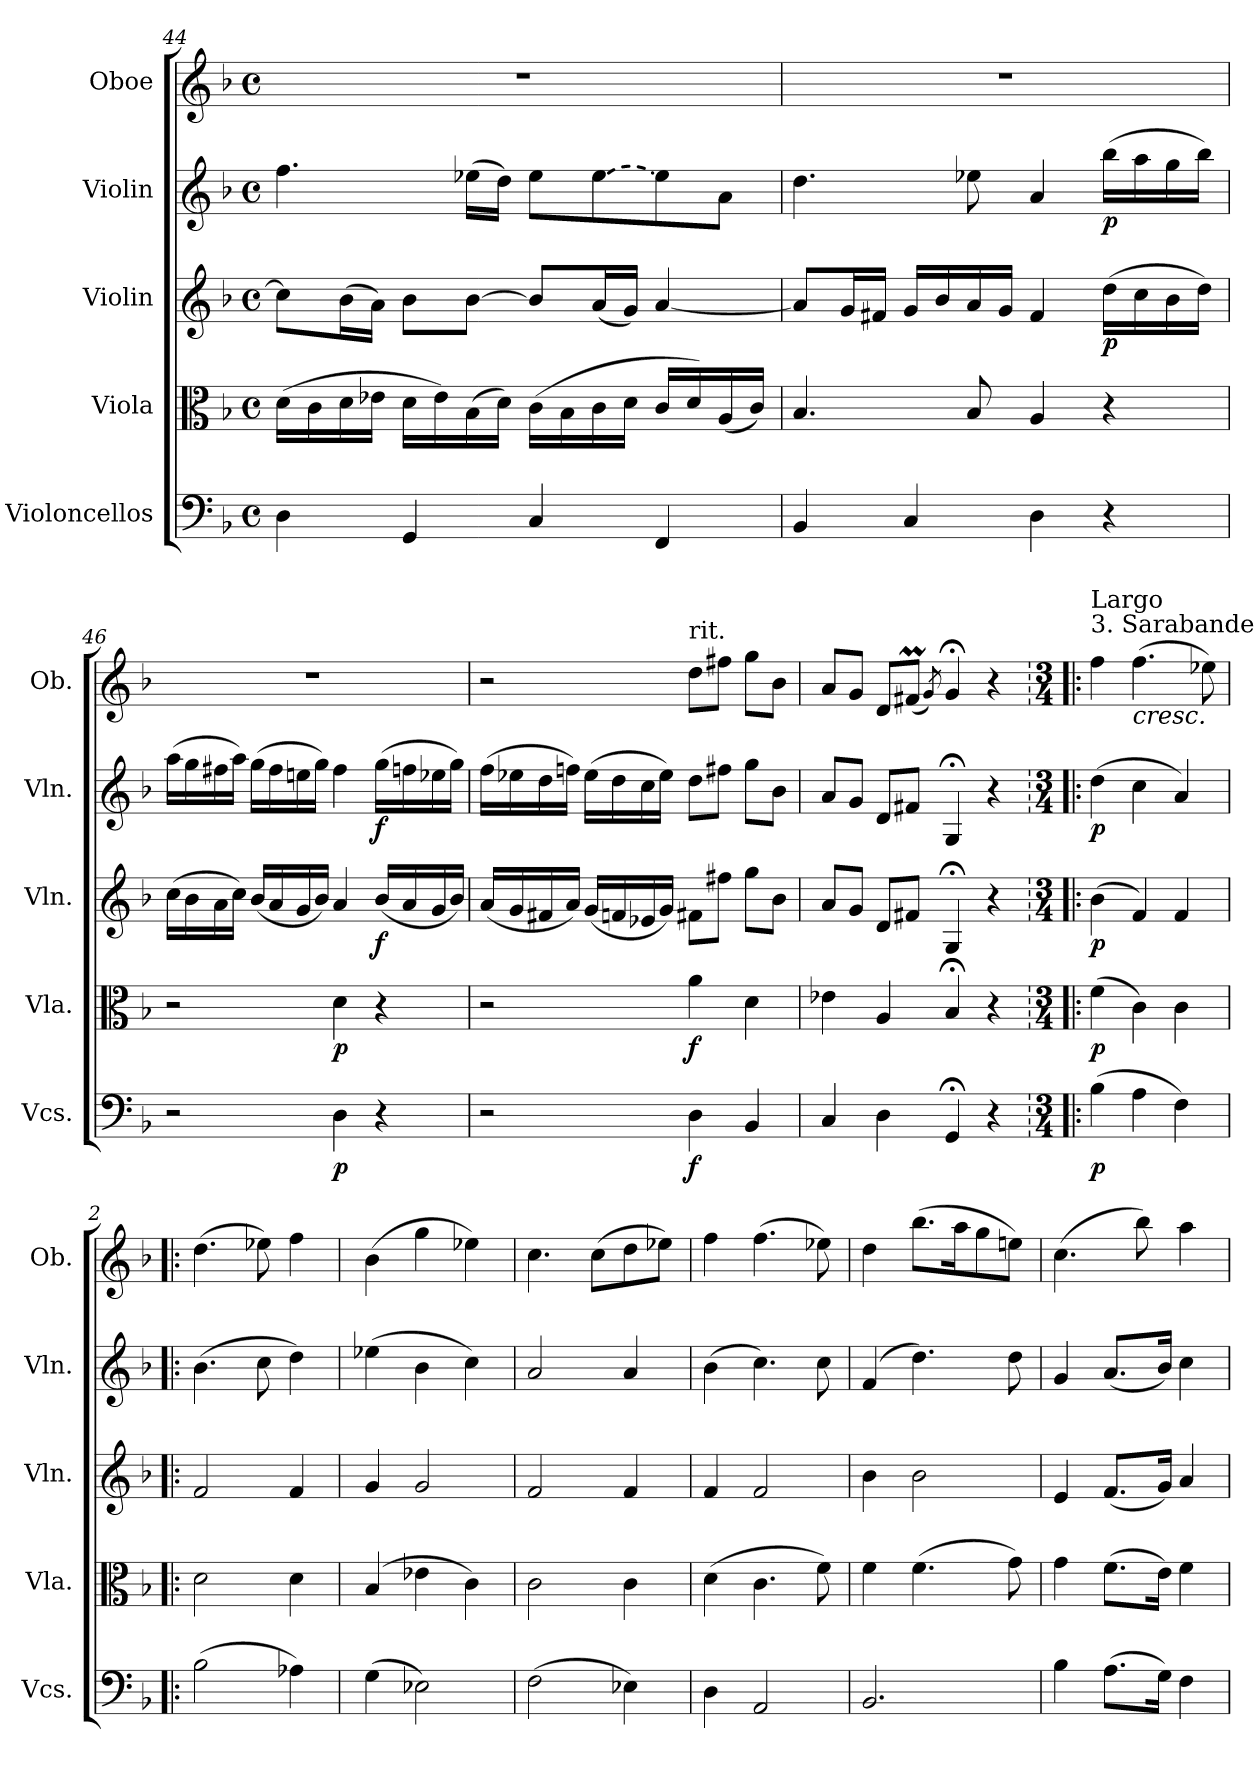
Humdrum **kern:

**kern	**dynam	**kern	**dynam	**kern	**dynam	**kern	**dynam	**kern
*part5	*part5	*part4	*part4	*part3	*part3	*part2	*part2	*part1
*staff5	*staff5	*staff4	*staff4	*staff3	*staff3	*staff2	*staff2	*staff1
*I"Violoncellos	*	*I"Viola	*	*I"Violin	*	*I"Violin	*	*I"Oboe
*I'Vcs.	*	*I'Vla.	*	*I'Vln.	*	*I'Vln.	*	*I'Ob.
*clefF4	*	*clefC3	*	*clefG2	*	*clefG2	*	*clefG2
*k[b-]	*	*k[b-]	*	*k[b-]	*	*k[b-]	*	*k[b-]
*M4/4	*	*M4/4	*	*M4/4	*	*M4/4	*	*M4/4
*met(c)	*	*met(c)	*	*met(c)	*	*met(c)	*	*met(c)
=44	=44	=44	=44	=44	=44	=44	=44	=44
4D\	.	(>16d\LL	.	8cc\L]	.	4.ff\	.	1r
.	.	16c\	.	.	.	.	.	.
.	.	16d\	.	(>16b-\L	.	.	.	.
.	.	16e-X\JJ	.	16a\JJ)	.	.	.	.
4GG/	.	16d\LL	.	8b-\L	.	.	.	.
.	.	16e-\)	.	.	.	.	.	.
.	.	(>16B-\	.	[8b-\J	.	(>16ee-X\LL	.	.
.	.	16d\JJ)	.	.	.	16dd\JJ)	.	.
4C/	.	(>16c\LL	.	8b-/L]	.	8ee-\L	.	.
.	.	16B-\	.	.	.	.	.	.
!	!	!	!	!	!	!LO:T:dash	!	!
.	.	16c\	.	(<16a/L	.	[8ee-\	.	.
.	.	16d\JJ	.	16g/JJ)	.	.	.	.
4FF/	.	16c/LL	.	[4a/	.	8ee-\]	.	.
.	.	16d/)	.	.	.	.	.	.
.	.	(<16A/	.	.	.	8a\J	.	.
.	.	16c/JJ)	.	.	.	.	.	.
!!LO:PB:g=z
=45	=45	=45	=45	=45	=45	=45	=45	=45
4BB-/	.	4.B-/	.	8a/L]	.	4.dd\	.	1r
.	.	.	.	16g/L	.	.	.	.
.	.	.	.	16f#X/JJ	.	.	.	.
4C/	.	.	.	16g/LL	.	.	.	.
.	.	.	.	16b-/	.	.	.	.
.	.	8B-/	.	16a/	.	8ee-X\	.	.
.	.	.	.	16g/JJ	.	.	.	.
4D\	.	4A/	.	4f#/	.	4a/	.	.
!	!	!	!	!	!LO:DY:b	!	!LO:DY:b	!
4r	.	4r	.	(>16dd\LL	p	(>16bb-\LL	p	.
.	.	.	.	16cc\	.	16aa\	.	.
.	.	.	.	16b-\	.	16gg\	.	.
.	.	.	.	16dd\JJ)	.	16bb-\JJ)	.	.
=46	=46	=46	=46	=46	=46	=46	=46	=46
2r	.	2r	.	(>16cc\LL	.	(>16aa\LL	.	1r
.	.	.	.	16b-\	.	16gg\	.	.
.	.	.	.	16a\	.	16ff#X\	.	.
.	.	.	.	16cc\JJ)	.	16aa\JJ)	.	.
.	.	.	.	(<16b-/LL	.	(>16gg\LL	.	.
.	.	.	.	16a/	.	16ff#\	.	.
.	.	.	.	16g/	.	16een\	.	.
.	.	.	.	16b-/JJ)	.	16gg\JJ)	.	.
!	!LO:DY:b	!	!LO:DY:b	!	!	!	!	!
4D\	p	4d\	p	4a/	.	4ff#\	.	.
!	!	!	!	!	!LO:DY:b	!	!LO:DY:b	!
4r	.	4r	.	(<16b-/LL	f	(>16gg\LL	f	.
.	.	.	.	16a/	.	16ffn\	.	.
.	.	.	.	16g/	.	16ee-X\	.	.
.	.	.	.	16b-/JJ)	.	16gg\JJ)	.	.
!!LO:LB:g=z
=47	=47	=47	=47	=47	=47	=47	=47	=47
2r	.	2r	.	(<16a/LL	.	(>16ff\LL	.	2r
.	.	.	.	16g/	.	16ee-X\	.	.
.	.	.	.	16f#X/	.	16dd\	.	.
.	.	.	.	16a/JJ)	.	16ffn\JJ)	.	.
.	.	.	.	(<16g/LL	.	(>16ee-\LL	.	.
.	.	.	.	16fn/	.	16dd\	.	.
.	.	.	.	16e-X/	.	16cc\	.	.
.	.	.	.	16g/JJ)	.	16ee-\JJ)	.	.
*	*	*	*	*	*	*	*	*MM95
!	!	!	!	!	!	!	!	!LO:TX:a:t=rit.
!	!LO:DY:b	!	!LO:DY:b	!	!	!	!	!
4D\	f	4a\	f	8f#X\L	.	8dd\L	.	8dd\L
.	.	.	.	8ff#X\J	.	8ff#X\J	.	8ff#X\J
4BB-/	.	4d\	.	8gg\L	.	8gg\L	.	8gg\L
.	.	.	.	8b-\J	.	8b-\J	.	8b-\J
=48	=48	=48	=48	=48	=48	=48	=48	=48
4C/	.	4e-X\	.	8a/L	.	8a/L	.	8a/L
.	.	.	.	8g/J	.	8g/J	.	8g/J
*	*	*	*	*	*	*	*	*MM60
4D\	.	4A/	.	8d/L	.	8d/L	.	8d/L
.	.	.	.	8f#X/J	.	8f#X/J	.	(<8f#Xm/J
*	*	*	*	*	*	*	*	*MM25
.	.	.	.	.	.	.	.	8qg/)
4GG;</	.	4B-;</	.	4G;</	.	4G;</	.	4g;</
4r	.	4r	.	4r	.	4r	.	4r
!!LO:PB:g=z
=1|!:	=1|!:	=1|!:	=1|!:	=1|!:	=1|!:	=1|!:	=1|!:	=1|!:
*M3/4	*	*M3/4	*	*M3/4	*	*M3/4	*	*M3/4
*	*	*	*	*	*	*	*	*MM66
!	!	!	!	!	!	!	!	!LO:TX:a:t=3. Sarabande
!	!	!	!	!	!	!	!	!LO:TX:a:t=Largo
!	!LO:DY:b	!	!LO:DY:b	!	!LO:DY:b	!	!LO:DY:b	!
(>4B-\	p	(>4f\	p	(>4b-\	p	(>4dd\	p	4ff\
!	!	!	!	!	!	!	!	!LO:TX:b:i:t=cresc.
4A\	.	4c\)	.	4f/)	.	4cc\	.	(>4.ff\
4F\)	.	4c\	.	4f/	.	4a/)	.	.
.	.	.	.	.	.	.	.	8ee-X\)
=2	=2	=2	=2	=2	=2	=2	=2	=2
(>2B-\	.	2d\	.	2f/	.	(>4.b-\	.	(>4.dd\
.	.	.	.	.	.	8cc\	.	8ee-X\)
4A-X\)	.	4d\	.	4f/	.	4dd\)	.	4ff\
=3	=3	=3	=3	=3	=3	=3	=3	=3
(>4G\	.	(>4B-/	.	4g/	.	(>4ee-X\	.	(>4b-\
2E-X\)	.	4e-X\	.	2g/	.	4b-\	.	4gg\
.	.	4c\)	.	.	.	4cc\)	.	4ee-X\)
=4	=4	=4	=4	=4	=4	=4	=4	=4
(>2F\	.	2c\	.	2f/	.	2a/	.	4.cc\
.	.	.	.	.	.	.	.	(>8cc\L
4E-X\)	.	4c\	.	4f/	.	4a/	.	8dd\
.	.	.	.	.	.	.	.	8ee-X\J)
=5	=5	=5	=5	=5	=5	=5	=5	=5
4D\	.	(>4d\	.	4f/	.	(>4b-\	.	4ff\
2AA/	.	4.c\	.	2f/	.	4.cc\)	.	(>4.ff\
.	.	8f\)	.	.	.	8cc\	.	8ee-X\)
=6	=6	=6	=6	=6	=6	=6	=6	=6
2.BB-/	.	4f\	.	4b-\	.	(>4f/	.	4dd\
.	.	(>4.f\	.	2b-\	.	4.dd\)	.	(>8.bb-\L
.	.	.	.	.	.	.	.	16aa\K
.	.	.	.	.	.	.	.	8gg\
.	.	8g\)	.	.	.	8dd\	.	8een\J)
=7	=7	=7	=7	=7	=7	=7	=7	=7
4B-\	.	4g\	.	4e/	.	4g/	.	(>4.cc\
(>8.A\L	.	(>8.f\L	.	(<8.f/L	.	(<8.a/L	.	.
.	.	.	.	.	.	.	.	8bb-\)
16G\Jk)	.	16e\Jk)	.	16g/Jk)	.	16b-/Jk)	.	.
4F\	.	4f\	.	4a/	.	4cc\	.	4aa\
=	=	=	=	=	=	=	=	=
*-	*-	*-	*-	*-	*-	*-	*-	*-
